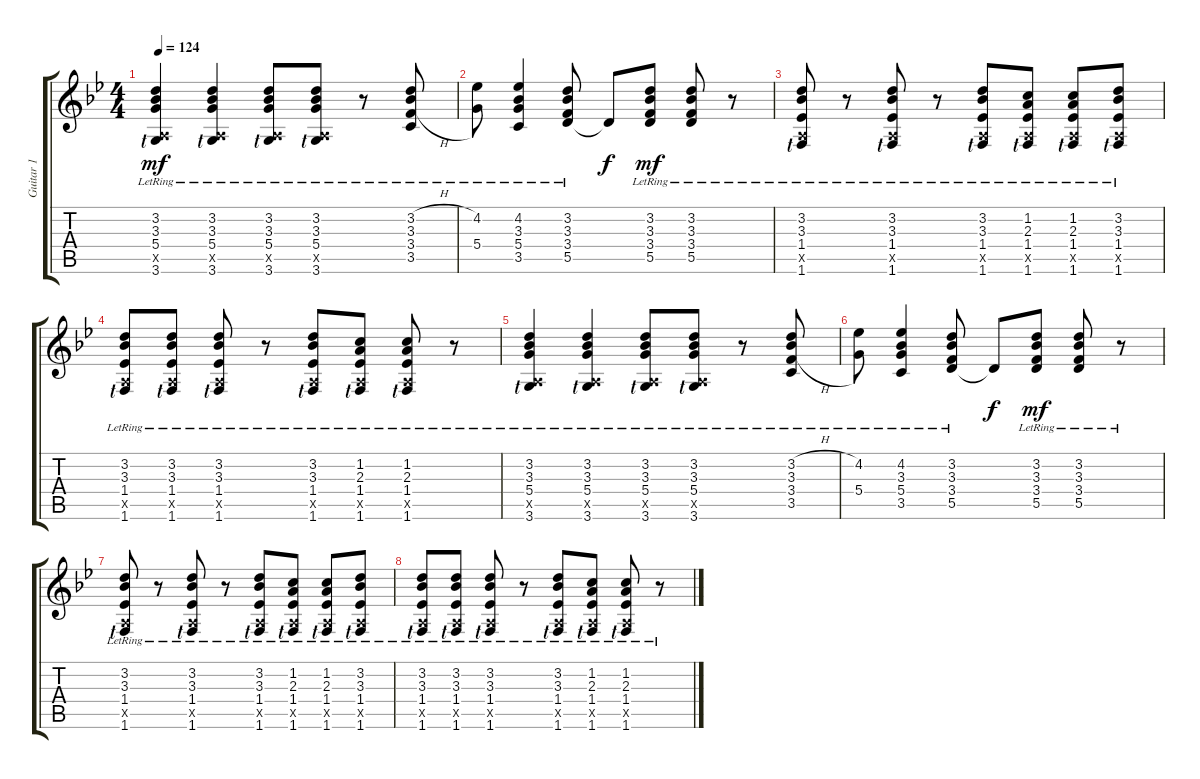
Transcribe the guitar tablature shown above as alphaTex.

\track ("Guitar 1" "Guitar 1") {instrument electricguitarclean}
\staff {score tabs}
\tuning (E4 B3 G3 D3 A2 E2) {hide}
\ts (4 4)
\tempo 124
\clef g2
\ks gminor
(3.2{lr} 3.3{lr} 5.4{lr} 0.5{x} 3.6{lr lf 1}).4{dy mf} (3.2{lr} 3.3{lr} 5.4{lr} 0.5{x} 3.6{lr lf 1}).4 (3.2{lr} 3.3{lr} 5.4{lr} 0.5{x} 3.6{lr lf 1}).8 (3.2{lr} 3.3{lr} 5.4{lr} 0.5{x} 3.6{lr lf 1}).8 r.8 (3.2{h lr} 3.3{lr} 3.4{h lr} 3.5{lr}).8 |
(4.2{lr} 5.4{lr}).8 (4.2{lr} 3.3{lr} 5.4{lr} 3.5{lr}).4 (3.2{lr} 3.3{lr} 3.4{lr} 5.5{lr}).8 5.5{t}.8{dy f} (3.2{lr} 3.3{lr} 3.4{lr} 5.5{lr}).8{dy mf} (3.2{lr} 3.3{lr} 3.4{lr} 5.5{lr}).8 r.8 |
(3.2{lr} 3.3{lr} 1.4{lr} 0.5{x} 1.6{lr lf 1}).8 r.8 (3.2{lr} 3.3{lr} 1.4{lr} 0.5{x} 1.6{lr lf 1}).8 r.8 (3.2{lr} 3.3{lr} 1.4{lr} 0.5{x} 1.6{lr lf 1}).8 (1.2{lr} 2.3{lr} 1.4{lr} 0.5{x} 1.6{lr lf 1}).8 (1.2{lr} 2.3{lr} 1.4{lr} 0.5{x} 1.6{lr lf 1}).8 (3.2{lr} 3.3{lr} 1.4{lr} 0.5{x} 1.6{lr lf 1}).8 |
(3.2{lr} 3.3{lr} 1.4{lr} 0.5{x} 1.6{lr lf 1}).8 (3.2{lr} 3.3{lr} 1.4{lr} 0.5{x} 1.6{lr lf 1}).8 (3.2{lr} 3.3{lr} 1.4{lr} 0.5{x} 1.6{lr lf 1}).8 r.8 (3.2{lr} 3.3{lr} 1.4{lr} 0.5{x} 1.6{lr lf 1}).8 (1.2{lr} 2.3{lr} 1.4{lr} 0.5{x} 1.6{lr lf 1}).8 (1.2{lr} 2.3{lr} 1.4{lr} 0.5{x} 1.6{lr lf 1}).8 r.8 |
(3.2{lr} 3.3{lr} 5.4{lr} 0.5{x} 3.6{lr lf 1}).4 (3.2{lr} 3.3{lr} 5.4{lr} 0.5{x} 3.6{lr lf 1}).4 (3.2{lr} 3.3{lr} 5.4{lr} 0.5{x} 3.6{lr lf 1}).8 (3.2{lr} 3.3{lr} 5.4{lr} 0.5{x} 3.6{lr lf 1}).8 r.8 (3.2{h lr} 3.3{lr} 3.4{h lr} 3.5{lr}).8 |
(4.2{lr} 5.4{lr}).8 (4.2{lr} 3.3{lr} 5.4{lr} 3.5{lr}).4 (3.2{lr} 3.3{lr} 3.4{lr} 5.5{lr}).8 5.5{t}.8{dy f} (3.2{lr} 3.3{lr} 3.4{lr} 5.5{lr}).8{dy mf} (3.2{lr} 3.3{lr} 3.4{lr} 5.5{lr}).8 r.8 |
(3.2{lr} 3.3{lr} 1.4{lr} 0.5{x} 1.6{lr lf 1}).8 r.8 (3.2{lr} 3.3{lr} 1.4{lr} 0.5{x} 1.6{lr lf 1}).8 r.8 (3.2{lr} 3.3{lr} 1.4{lr} 0.5{x} 1.6{lr lf 1}).8 (1.2{lr} 2.3{lr} 1.4{lr} 0.5{x} 1.6{lr lf 1}).8 (1.2{lr} 2.3{lr} 1.4{lr} 0.5{x} 1.6{lr lf 1}).8 (3.2{lr} 3.3{lr} 1.4{lr} 0.5{x} 1.6{lr lf 1}).8 |
(3.2{lr} 3.3{lr} 1.4{lr} 0.5{x} 1.6{lr lf 1}).8 (3.2{lr} 3.3{lr} 1.4{lr} 0.5{x} 1.6{lr lf 1}).8 (3.2{lr} 3.3{lr} 1.4{lr} 0.5{x} 1.6{lr lf 1}).8 r.8 (3.2{lr} 3.3{lr} 1.4{lr} 0.5{x} 1.6{lr lf 1}).8 (1.2{lr} 2.3{lr} 1.4{lr} 0.5{x} 1.6{lr lf 1}).8 (1.2{lr} 2.3{lr} 1.4{lr} 0.5{x} 1.6{lr lf 1}).8 r.8
